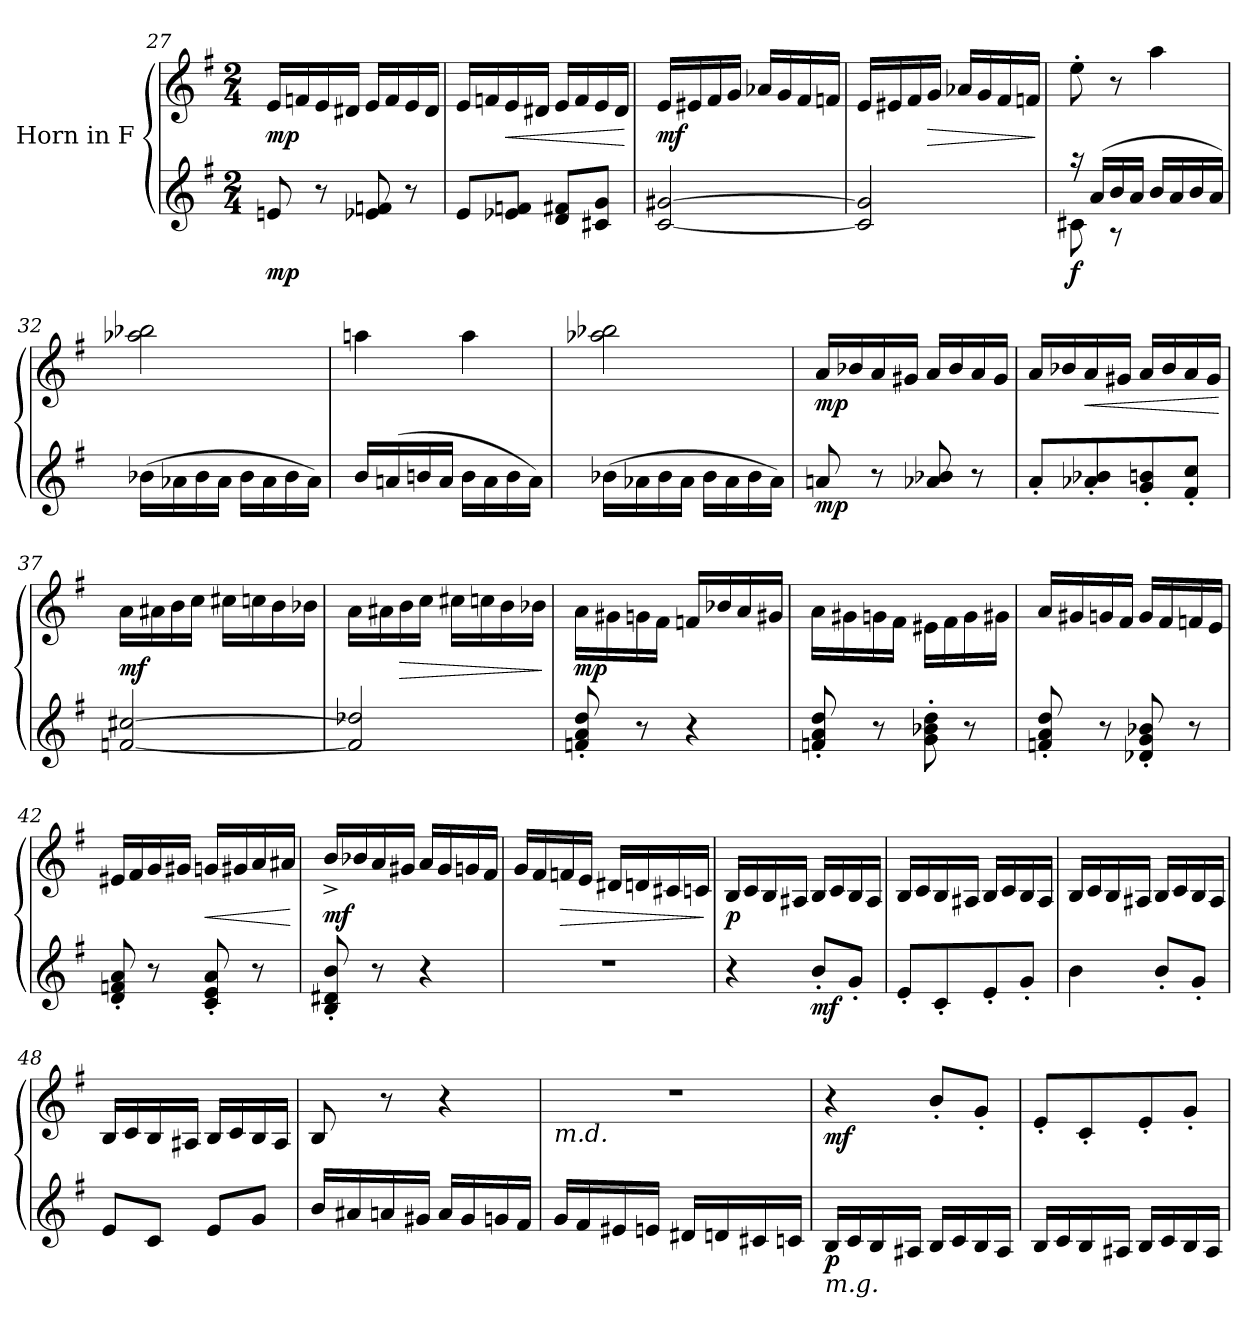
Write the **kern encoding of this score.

**kern	**dynam	**kern	**dynam
*part2	*part2	*part1	*part1
*staff2	*staff2	*staff1	*staff1
*I"Horn in F	*	*I"Horn in F	*
*clefG2	*	*clefG2	*
*ITrd4c7	*	*ITrd4c7	*
*k[]	*	*k[]	*
*M2/4	*	*M2/4	*
=27	=27	=27	=27
!	!LO:DY:b	!	!LO:DY:b
8An/	mp	16A/LL	mp
.	.	16B-X/	.
8r	.	16A/	.
.	.	16G#X/JJ	.
8A-X/ 8B-X/	.	16A/LL	.
.	.	16B-/	.
8r	.	16A/	.
.	.	16G#/JJ	.
=28	=28	=28	=28
8A/L	.	16A/LL	.
.	.	16B-X/	.
!	!	!	!LO:HP:b
8A-X/ 8B-X/J	.	16A/	<
.	.	16G#X/JJ	.
8G/ 8Bn/L	.	16A/LL	.
.	.	16B-/	.
8F#X/ 8c/J	.	16A/	.
.	.	16G#/JJ	.
.	.	.	[
=29	=29	=29	=29
!	!	!	!LO:DY:b
[2F/ [2c#X/	.	16A/LL	mf
.	.	16A#X/	.
.	.	16B/	.
.	.	16c/JJ	.
.	.	16d-X/LL	.
.	.	16c/	.
.	.	16B/	.
.	.	16B-X/JJ	.
!!LO:LB:g=z
=30	=30	=30	=30
2F/] 2c#/]	.	16A/LL	.
.	.	16A#X/	.
.	.	16B/	.
!	!	!	!LO:HP:b
.	.	16c/JJ	>
.	.	16d-X/LL	.
.	.	16c/	.
.	.	16B/	.
.	.	16B-X/JJ	.
.	.	.	]
!!LO:LB:g=z
=31	=31	=31	=31
*^	*	*	*
!	!	!LO:DY:b	!	!LO:DY:b
!	!	!	!	!LO:DY:n=1:b
16raa	8F#X\	f	8a'\	mp ppp
(>16d/LL	.	.	.	.
16e/	8r	.	8r	.
16d/JJ	.	.	.	.
16e/LL	4ryy	.	4dd\	.
16d/	.	.	.	.
16e/	.	.	.	.
16d/JJ)	.	.	.	.
*v	*v	*	*	*
=32	=32	=32	=32
(>16e-X\LL	.	2dd-X\ 2ee-X\	.
16d-X\	.	.	.
16e-\	.	.	.
16d-\JJ	.	.	.
16e-\LL	.	.	.
16d-\	.	.	.
16e-\	.	.	.
16d-\JJ)	.	.	.
=33	=33	=33	=33
16e/LL	.	4ddn\	.
(>16dn/	.	.	.
16en/	.	.	.
16d/JJ	.	.	.
16e\LL	.	4dd\	.
16d\	.	.	.
16e\	.	.	.
16d\JJ)	.	.	.
=34	=34	=34	=34
(>16e-X\LL	.	2dd-X\ 2ee-X\	.
16d-X\	.	.	.
16e-\	.	.	.
16d-\JJ	.	.	.
16e-\LL	.	.	.
16d-\	.	.	.
16e-\	.	.	.
16d-\JJ)	.	.	.
!!LO:LB:g=z
=35	=35	=35	=35
!	!LO:DY:b	!	!LO:DY:b
8dn/	mp	16d/LL	mp
.	.	16e-X/	.
8r	.	16d/	.
.	.	16c#X/JJ	.
8d-X/ 8e-X/	.	16d/LL	.
.	.	16e-/	.
8r	.	16d/	.
.	.	16c#/JJ	.
=36	=36	=36	=36
8d'/L	.	16d/LL	.
.	.	16e-X/	.
!	!	!	!LO:HP:b
8d-X/' 8e-X/'	.	16d/	<
.	.	16c#X/JJ	.
8c/' 8en/'	.	16d/LL	.
.	.	16e-/	.
8B/' 8f/'J	.	16d/	.
.	.	16c#/JJ	.
.	.	.	[
=37	=37	=37	=37
!	!	!	!LO:DY:b
[2B-X/ [2f#X/	.	16d\LL	mf
.	.	16d#X\	.
.	.	16e\	.
.	.	16f\JJ	.
.	.	16f#X\LL	.
.	.	16fn\	.
.	.	16e\	.
.	.	16e-X\JJ	.
=38	=38	=38	=38
2B-/] 2g-X/]	.	16d\LL	.
.	.	16d#X\	.
!	!	!	!LO:HP:b
.	.	16e\	>
.	.	16f\JJ	.
.	.	16f#X\LL	.
.	.	16fn\	.
.	.	16e\	.
.	.	16e-X\JJ	.
.	.	.	]
!!LO:LB:g=z
=39	=39	=39	=39
!	!	!	!LO:DY:b
8B-X/' 8d/' 8g/'	.	16d\LL	mp
.	.	16c#X\	.
8r	.	16cn\	.
.	.	16B\JJ	.
4r	.	16B-X/LL	.
.	.	16e-X/	.
.	.	16d/	.
.	.	16c#X/JJ	.
=40	=40	=40	=40
8B-X/' 8d/' 8g/'	.	16d\LL	.
.	.	16c#X\	.
8r	.	16cn\	.
.	.	16B\JJ	.
8c\' 8e-X\' 8g\'	.	16A#X\LL	.
.	.	16B\	.
8r	.	16c\	.
.	.	16c#X\JJ	.
=41	=41	=41	=41
8B-X/' 8d/' 8g/'	.	16d/LL	.
.	.	16c#X/	.
8r	.	16cn/	.
.	.	16B/JJ	.
8G-X/' 8c/' 8e-X/'	.	16c/LL	.
.	.	16B/	.
8r	.	16B-X/	.
.	.	16A/JJ	.
=42	=42	=42	=42
8G/' 8B-X/' 8d/'	.	16A#X/LL	.
.	.	16B/	.
8r	.	16c/	.
.	.	16c#X/JJ	.
!	!	!	!LO:HP:b
8F/' 8A/' 8d/'	.	16cn/LL	<
.	.	16c#X/	.
8r	.	16d/	.
.	.	16d#X/JJ	.
.	.	.	[
!!LO:LB:g=z
=43	=43	=43	=43
!	!	!	!LO:DY:b
8E/' 8G#X/' 8e/'	.	16e^/LL	mf
.	.	16e-X/	.
8r	.	16d/	.
.	.	16c#X/JJ	.
4r	.	16d/LL	.
.	.	16c#/	.
.	.	16cn/	.
.	.	16B/JJ	.
=44	=44	=44	=44
2r	.	16c/LL	.
.	.	16B/	.
!	!	!	!LO:HP:b
.	.	16B-X/	>
.	.	16A/JJ	.
.	.	16G#X/LL	.
.	.	16Gn/	.
.	.	16F#X/	.
.	.	16Fn/JJ	.
.	.	.	]
=45	=45	=45	=45
!	!	!	!LO:DY:b
4r	.	16E/LL	p
.	.	16F/	.
.	.	16E/	.
.	.	16D#X/JJ	.
!	!LO:DY:b	!	!
8e'/L	mf	16E/LL	.
.	.	16F/	.
8c'/J	.	16E/	.
.	.	16D#/JJ	.
=46	=46	=46	=46
8A'/L	.	16E/LL	.
.	.	16F/	.
8F'/	.	16E/	.
.	.	16D#X/JJ	.
8A'/	.	16E/LL	.
.	.	16F/	.
8c'/J	.	16E/	.
.	.	16D#/JJ	.
!!LO:LB:g=z
=47	=47	=47	=47
4e\	.	16E/LL	.
.	.	16F/	.
.	.	16E/	.
.	.	16D#X/JJ	.
8e'/L	.	16E/LL	.
.	.	16F/	.
8c'/J	.	16E/	.
.	.	16D#/JJ	.
!!LO:PB:g=z
=48	=48	=48	=48
8A/L	.	16E/LL	.
.	.	16F/	.
8F/J	.	16E/	.
.	.	16D#X/JJ	.
8A/L	.	16E/LL	.
.	.	16F/	.
8c/J	.	16E/	.
.	.	16D#/JJ	.
=49	=49	=49	=49
16e/LL	.	8E/	.
16d#X/	.	.	.
16dn/	.	8r	.
16c#X/JJ	.	.	.
16d/LL	.	4r	.
16c#/	.	.	.
16cn/	.	.	.
16B/JJ	.	.	.
=50	=50	=50	=50
!	!	!LO:TX:b:i:t=m.d.	!
16c/LL	.	2r	.
16B/	.	.	.
16A#X/	.	.	.
16An/JJ	.	.	.
16G#X/LL	.	.	.
16Gn/	.	.	.
16F#X/	.	.	.
16Fn/JJ	.	.	.
=51	=51	=51	=51
!LO:TX:b:i:t=m.g.	!	!	!
!	!LO:DY:b	!	!LO:DY:b
16E/LL	p	4r	mf
16F/	.	.	.
16E/	.	.	.
16D#X/JJ	.	.	.
16E/LL	.	8e'/L	.
16F/	.	.	.
16E/	.	8c'/J	.
16D#/JJ	.	.	.
!!LO:LB:g=z
=52	=52	=52	=52
16E/LL	.	8A'/L	.
16F/	.	.	.
16E/	.	8F'/	.
16D#X/JJ	.	.	.
16E/LL	.	8A'/	.
16F/	.	.	.
16E/	.	8c'/J	.
16D#/JJ	.	.	.
=	=	=	=
*-	*-	*-	*-
